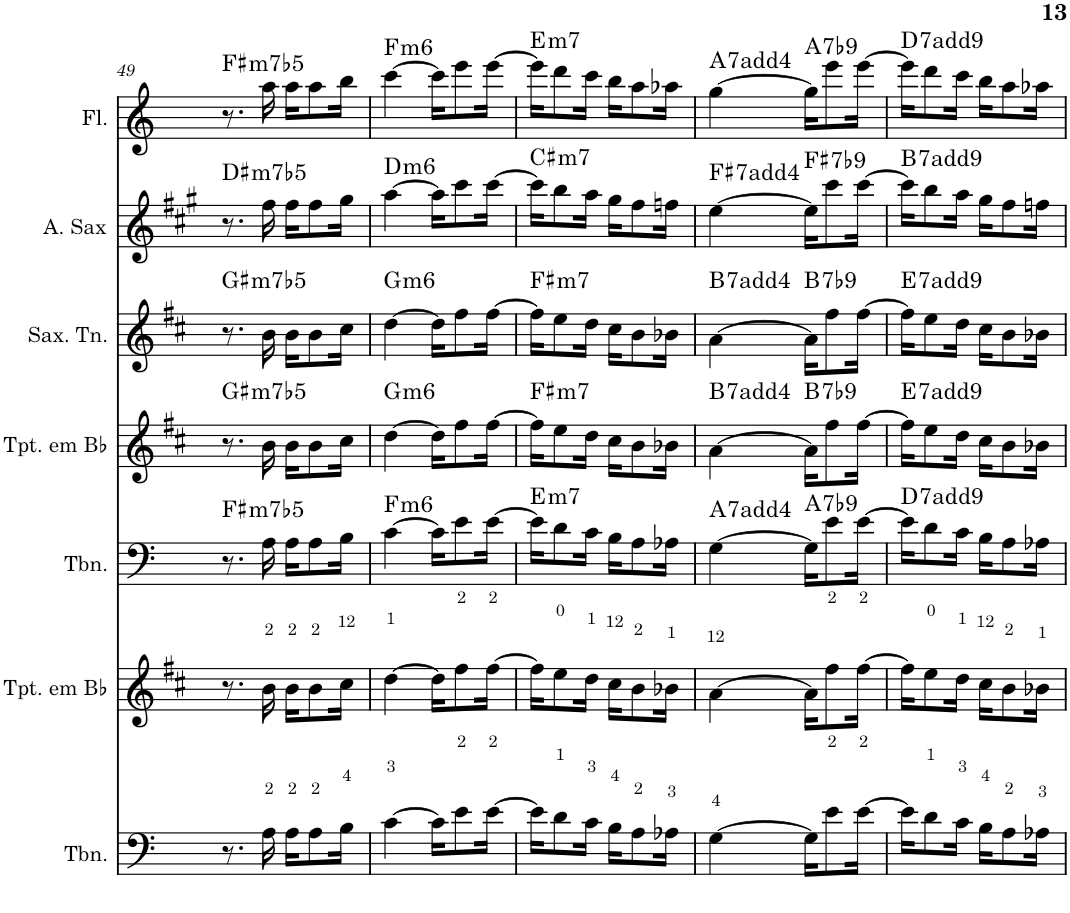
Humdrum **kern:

**kern	**kern	**kern	**harte	**kern	**harte	**kern	**harte	**kern	**harte	**kern	**harte
*part7	*part6	*part5	*part5	*part4	*part4	*part3	*part3	*part2	*part2	*part1	*part1
*staff7	*staff6	*staff5	*	*staff4	*	*staff3	*	*staff2	*	*staff1	*
*I"Trombone	*I"Trompete em Bb	*I"Trombone	*	*I"Trompete em Bb	*	*I"Saxofone Tenor	*	*I"Saxofone Alto	*	*I"Flauta Transversal	*
*I'Tbn.	*I'Tpt. em Bb	*I'Tbn.	*	*I'Tpt. em Bb	*	*I'Sax. Tn.	*	*	*	*I'Fl.	*
!!LO:PB:g=z
*clefF4	*clefG2	*clefF4	*	*clefG2	*	*clefG2	*	*clefG2	*	*clefG2	*
*	*Trd1c2	*	*	*Trd1c2	*	*Trd8c14	*	*Trd5c9	*	*	*
*k[]	*k[f#c#]	*k[]	*	*k[f#c#]	*	*k[f#c#]	*	*k[f#c#g#]	*	*k[]	*
*M2/4	*M2/4	*M2/4	*	*M2/4	*	*M2/4	*	*M2/4	*	*M2/4	*
=49	=49	=49	=49	=49	=49	=49	=49	=49	=49	=49	=49
!	!	!	!LO:H:kt=m7b5	!	!LO:H:kt=m7b5	!	!LO:H:kt=m7b5	!	!LO:H:kt=m7b5	!	!LO:H:kt=m7b5
8.r	8.r	8.r	F#:hdim7	8.r	G#:hdim7	8.r	G#:hdim7	8.r	D#:hdim7	8.r	F#:hdim7
16A\	16b\	16A\	.	16b\	.	16b\	.	16ff#\	.	16aa\	.
16A\KL	16b\KL	16A\KL	.	16b\KL	.	16b\KL	.	16ff#\KL	.	16aa\KL	.
8A\	8b\	8A\	.	8b\	.	8b\	.	8ff#\	.	8aa\	.
16B\Jk	16cc#\Jk	16B\Jk	.	16cc#\Jk	.	16cc#\Jk	.	16gg#\Jk	.	16bb\Jk	.
=50	=50	=50	=50	=50	=50	=50	=50	=50	=50	=50	=50
!	!	!	!LO:H:kt=m6	!	!LO:H:kt=m6	!	!LO:H:kt=m6	!	!LO:H:kt=m6	!	!LO:H:kt=m6
[4c\	[4dd\	[4c\	F:min6	[4dd\	G:min6	[4dd\	G:min6	[4aa\	D:min6	[4ccc\	F:min6
16c\KL]	16dd\KL]	16c\KL]	.	16dd\KL]	.	16dd\KL]	.	16aa\KL]	.	16ccc\KL]	.
8e\	8ff#\	8e\	.	8ff#\	.	8ff#\	.	8ccc#\	.	8eee\	.
[16e\Jk	[16ff#\Jk	[16e\Jk	.	[16ff#\Jk	.	[16ff#\Jk	.	[16ccc#\Jk	.	[16eee\Jk	.
=51	=51	=51	=51	=51	=51	=51	=51	=51	=51	=51	=51
!	!	!	!LO:H:kt=m7	!	!LO:H:kt=m7	!	!LO:H:kt=m7	!	!LO:H:kt=m7	!	!LO:H:kt=m7
16e\KL]	16ff#\KL]	16e\KL]	E:min7	16ff#\KL]	F#:min7	16ff#\KL]	F#:min7	16ccc#\KL]	C#:min7	16eee\KL]	E:min7
8d\	8ee\	8d\	.	8ee\	.	8ee\	.	8bb\	.	8ddd\	.
16c\Jk	16dd\Jk	16c\Jk	.	16dd\Jk	.	16dd\Jk	.	16aa\Jk	.	16ccc\Jk	.
16B\KL	16cc#\KL	16B\KL	.	16cc#\KL	.	16cc#\KL	.	16gg#\KL	.	16bb\KL	.
8A\	8b\	8A\	.	8b\	.	8b\	.	8ff#\	.	8aa\	.
16A-X\Jk	16b-X\Jk	16A-X\Jk	.	16b-X\Jk	.	16b-X\Jk	.	16ffn\Jk	.	16aa-X\Jk	.
=52	=52	=52	=52	=52	=52	=52	=52	=52	=52	=52	=52
!	!	!	!LO:H:kt=7	!	!LO:H:kt=7	!	!LO:H:kt=7	!	!LO:H:kt=7	!	!LO:H:kt=7
[4G\	[4a\	[4G\	A:7(4)	[4a\	B:7(4)	[4a\	B:7(4)	[4ee\	F#:7(4)	[4gg\	A:7(4)
!	!	!	!LO:H:kt=7	!	!LO:H:kt=7	!	!LO:H:kt=7	!	!LO:H:kt=7	!	!LO:H:kt=7
16G\KL]	16a\KL]	16G\KL]	A:7(b9)	16a\KL]	B:7(b9)	16a\KL]	B:7(b9)	16ee\KL]	F#:7(b9)	16gg\KL]	A:7(b9)
8e\	8ff#\	8e\	.	8ff#\	.	8ff#\	.	8ccc#\	.	8eee\	.
[16e\Jk	[16ff#\Jk	[16e\Jk	.	[16ff#\Jk	.	[16ff#\Jk	.	[16ccc#\Jk	.	[16eee\Jk	.
=53	=53	=53	=53	=53	=53	=53	=53	=53	=53	=53	=53
!	!	!	!LO:H:kt=7	!	!LO:H:kt=7	!	!LO:H:kt=7	!	!LO:H:kt=7	!	!LO:H:kt=7
16e\KL]	16ff#\KL]	16e\KL]	D:7(9)	16ff#\KL]	E:7(9)	16ff#\KL]	E:7(9)	16ccc#\KL]	B:7(9)	16eee\KL]	D:7(9)
8d\	8ee\	8d\	.	8ee\	.	8ee\	.	8bb\	.	8ddd\	.
16c\Jk	16dd\Jk	16c\Jk	.	16dd\Jk	.	16dd\Jk	.	16aa\Jk	.	16ccc\Jk	.
16B\KL	16cc#\KL	16B\KL	.	16cc#\KL	.	16cc#\KL	.	16gg#\KL	.	16bb\KL	.
8A\	8b\	8A\	.	8b\	.	8b\	.	8ff#\	.	8aa\	.
16A-X\Jk	16b-X\Jk	16A-X\Jk	.	16b-X\Jk	.	16b-X\Jk	.	16ffn\Jk	.	16aa-X\Jk	.
=	=	=	=	=	=	=	=	=	=	=	=
*-	*-	*-	*-	*-	*-	*-	*-	*-	*-	*-	*-
